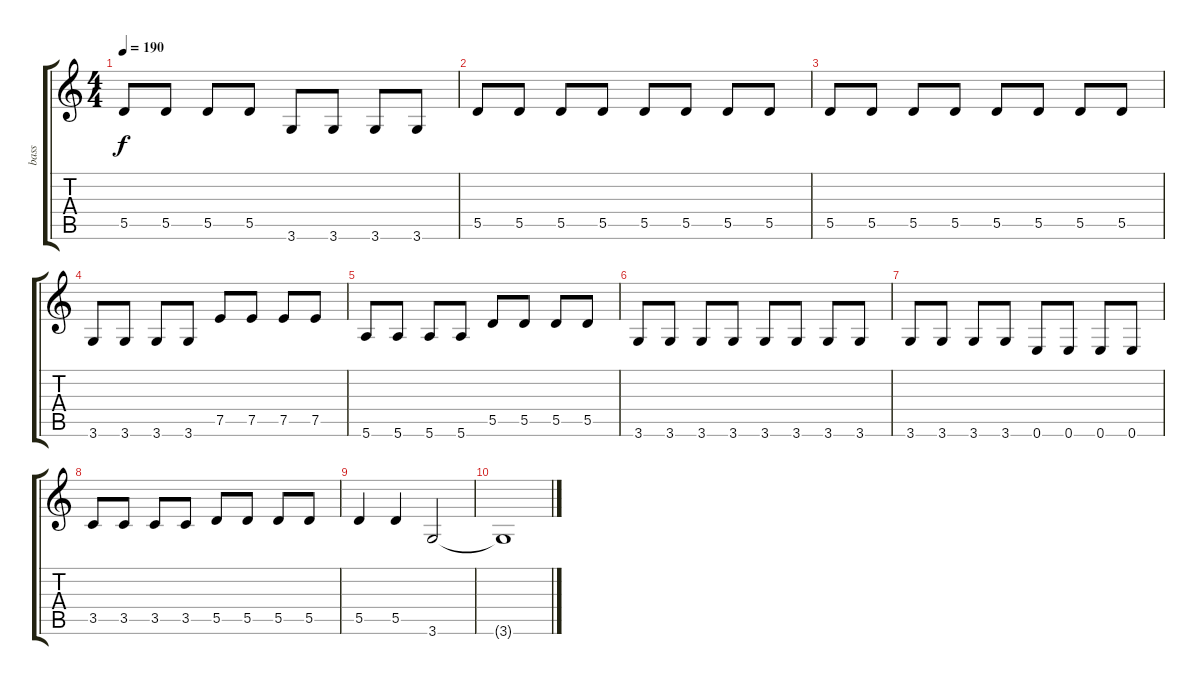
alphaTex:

\track ("bass" "bass") {instrument electricbassfinger}
\staff {score tabs}
\tuning (E4 B3 G3 D3 A2 E2) {hide}
\ts (4 4)
\tempo 190
\clef g2
\ks c
5.5.8{dy f} 5.5.8 5.5.8 5.5.8 3.6.8 3.6.8 3.6.8 3.6.8 |
5.5.8 5.5.8 5.5.8 5.5.8 5.5.8 5.5.8 5.5.8 5.5.8 |
5.5.8 5.5.8 5.5.8 5.5.8 5.5.8 5.5.8 5.5.8 5.5.8 |
3.6.8 3.6.8 3.6.8 3.6.8 7.5.8 7.5.8 7.5.8 7.5.8 |
5.6.8 5.6.8 5.6.8 5.6.8 5.5.8 5.5.8 5.5.8 5.5.8 |
3.6.8 3.6.8 3.6.8 3.6.8 3.6.8 3.6.8 3.6.8 3.6.8 |
3.6.8 3.6.8 3.6.8 3.6.8 0.6.8 0.6.8 0.6.8 0.6.8 |
3.5.8 3.5.8 3.5.8 3.5.8 5.5.8 5.5.8 5.5.8 5.5.8 |
5.5.4 5.5.4 3.6.2 |
3.6{t}.1
